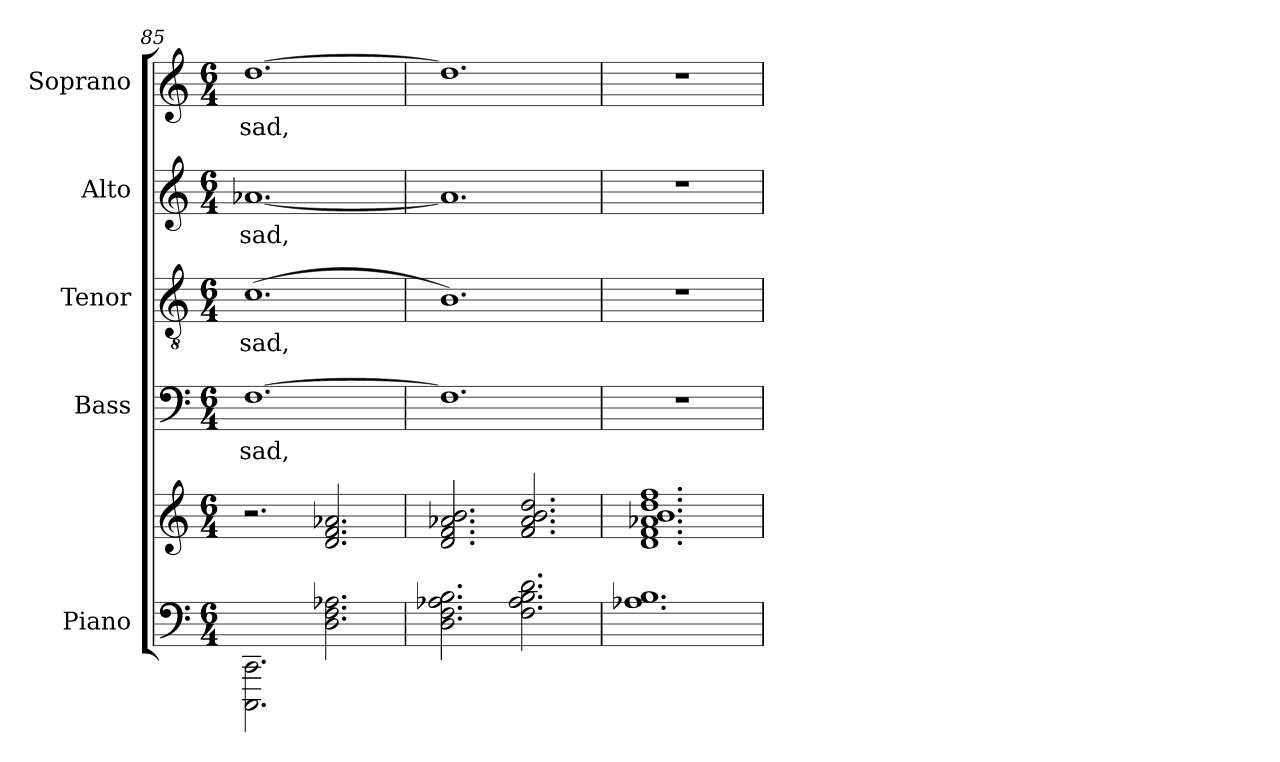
**kern	**kern	**kern	**text	**kern	**text	**kern	**text	**kern	**text
*part5	*part5	*part4	*part4	*part3	*part3	*part2	*part2	*part1	*part1
*staff6	*staff5	*staff4	*staff4	*staff3	*staff3	*staff2	*staff2	*staff1	*staff1
*I"Piano	*	*I"Bass	*	*I"Tenor	*	*I"Alto	*	*I"Soprano	*
*	*	*I'B	*	*I'T	*	*I'A	*	*I'S	*
*clefF4	*clefG2	*clefF4	*	*clefGv2	*	*clefG2	*	*clefG2	*
*k[]	*k[]	*k[]	*	*k[]	*	*k[]	*	*k[]	*
*C:	*C:	*C:	*	*C:	*	*C:	*	*C:	*
*M6/4	*M6/4	*M6/4	*	*M6/4	*	*M6/4	*	*M6/4	*
=85	=85	=85	=85	=85	=85	=85	=85	=85	=85
!	!	!	!LO:LY:b	!	!LO:LY:b	!	!LO:LY:b	!	!LO:LY:b
2.CCC\ 2.CC\	2.r	[1.F	sad,	(>1.c	sad,	[1.a-X	sad,	[1.dd	sad,
2.D 2.F 2.A-X	2.d 2.f 2.a-X	.	.	.	.	.	.	.	.
=86	=86	=86	=86	=86	=86	=86	=86	=86	=86
2.D 2.F 2.A-X 2.B	2.d 2.f 2.a-X 2.b	1.F]	.	1.B)	.	1.a-]	.	1.dd]	.
2.F 2.A- 2.B 2.d	2.f 2.a- 2.b 2.dd	.	.	.	.	.	.	.	.
=87	=87	=87	=87	=87	=87	=87	=87	=87	=87
!	!	!LO:N:vis=1	!	!LO:N:vis=1	!	!LO:N:vis=1	!	!LO:N:vis=1	!
1.A-X 1.B	1.d 1.f 1.a-X 1.b 1.dd 1.ff	1.r	.	1.r	.	1.r	.	1.r	.
=	=	=	=	=	=	=	=	=	=
*-	*-	*-	*-	*-	*-	*-	*-	*-	*-
